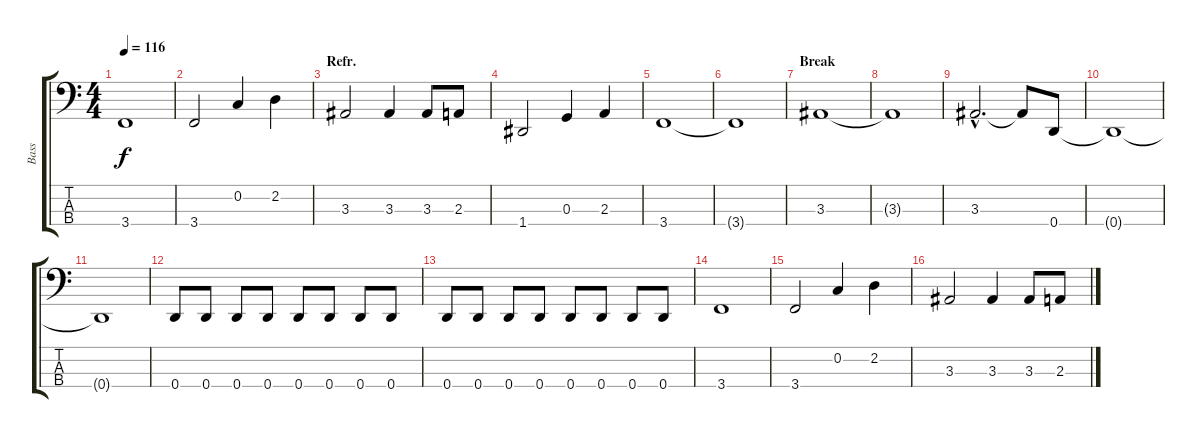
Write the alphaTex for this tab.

\track ("Bass" "Bass") {instrument electricbassfinger}
\staff {score tabs}
\tuning (F2 C2 G1 D1) {hide}
\ts (4 4)
\tempo 116
\clef f4
\ks c
3.4.1{dy f} |
3.4.2 0.2.4 2.2.4 |
\section ("" "Refr.")
3.3.2 3.3.4 3.3.8 2.3.8 |
1.4.2 0.3.4 2.3.4 |
3.4.1 |
3.4{t}.1 |
\section ("" "Break")
3.3.1 |
3.3{t}.1 |
3.3{hac}.2{d} 3.3{t}.8 0.4.8 |
0.4{t}.1 |
0.4{t}.1 |
0.4.8 0.4.8 0.4.8 0.4.8 0.4.8 0.4.8 0.4.8 0.4.8 |
0.4.8 0.4.8 0.4.8 0.4.8 0.4.8 0.4.8 0.4.8 0.4.8 |
3.4.1 |
3.4.2 0.2.4 2.2.4 |
3.3.2 3.3.4 3.3.8 2.3.8
